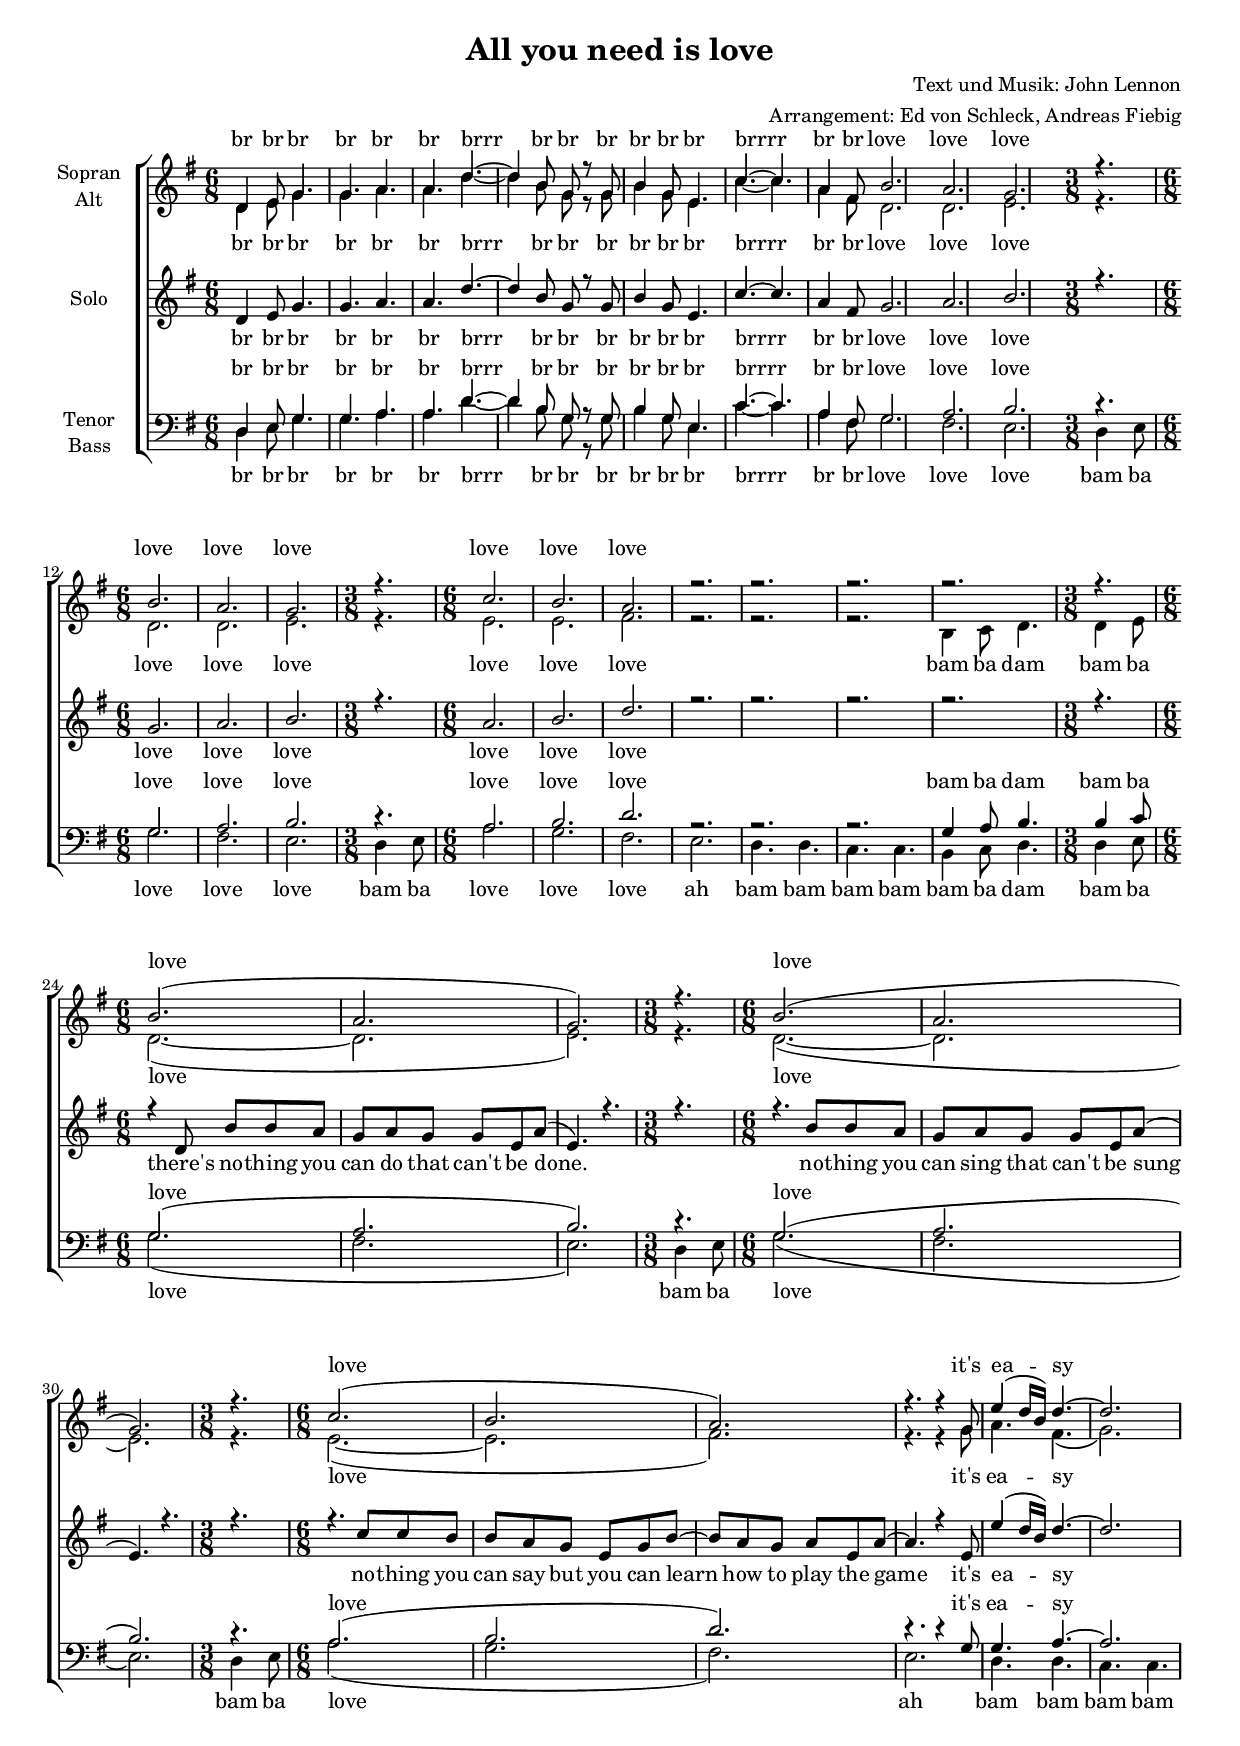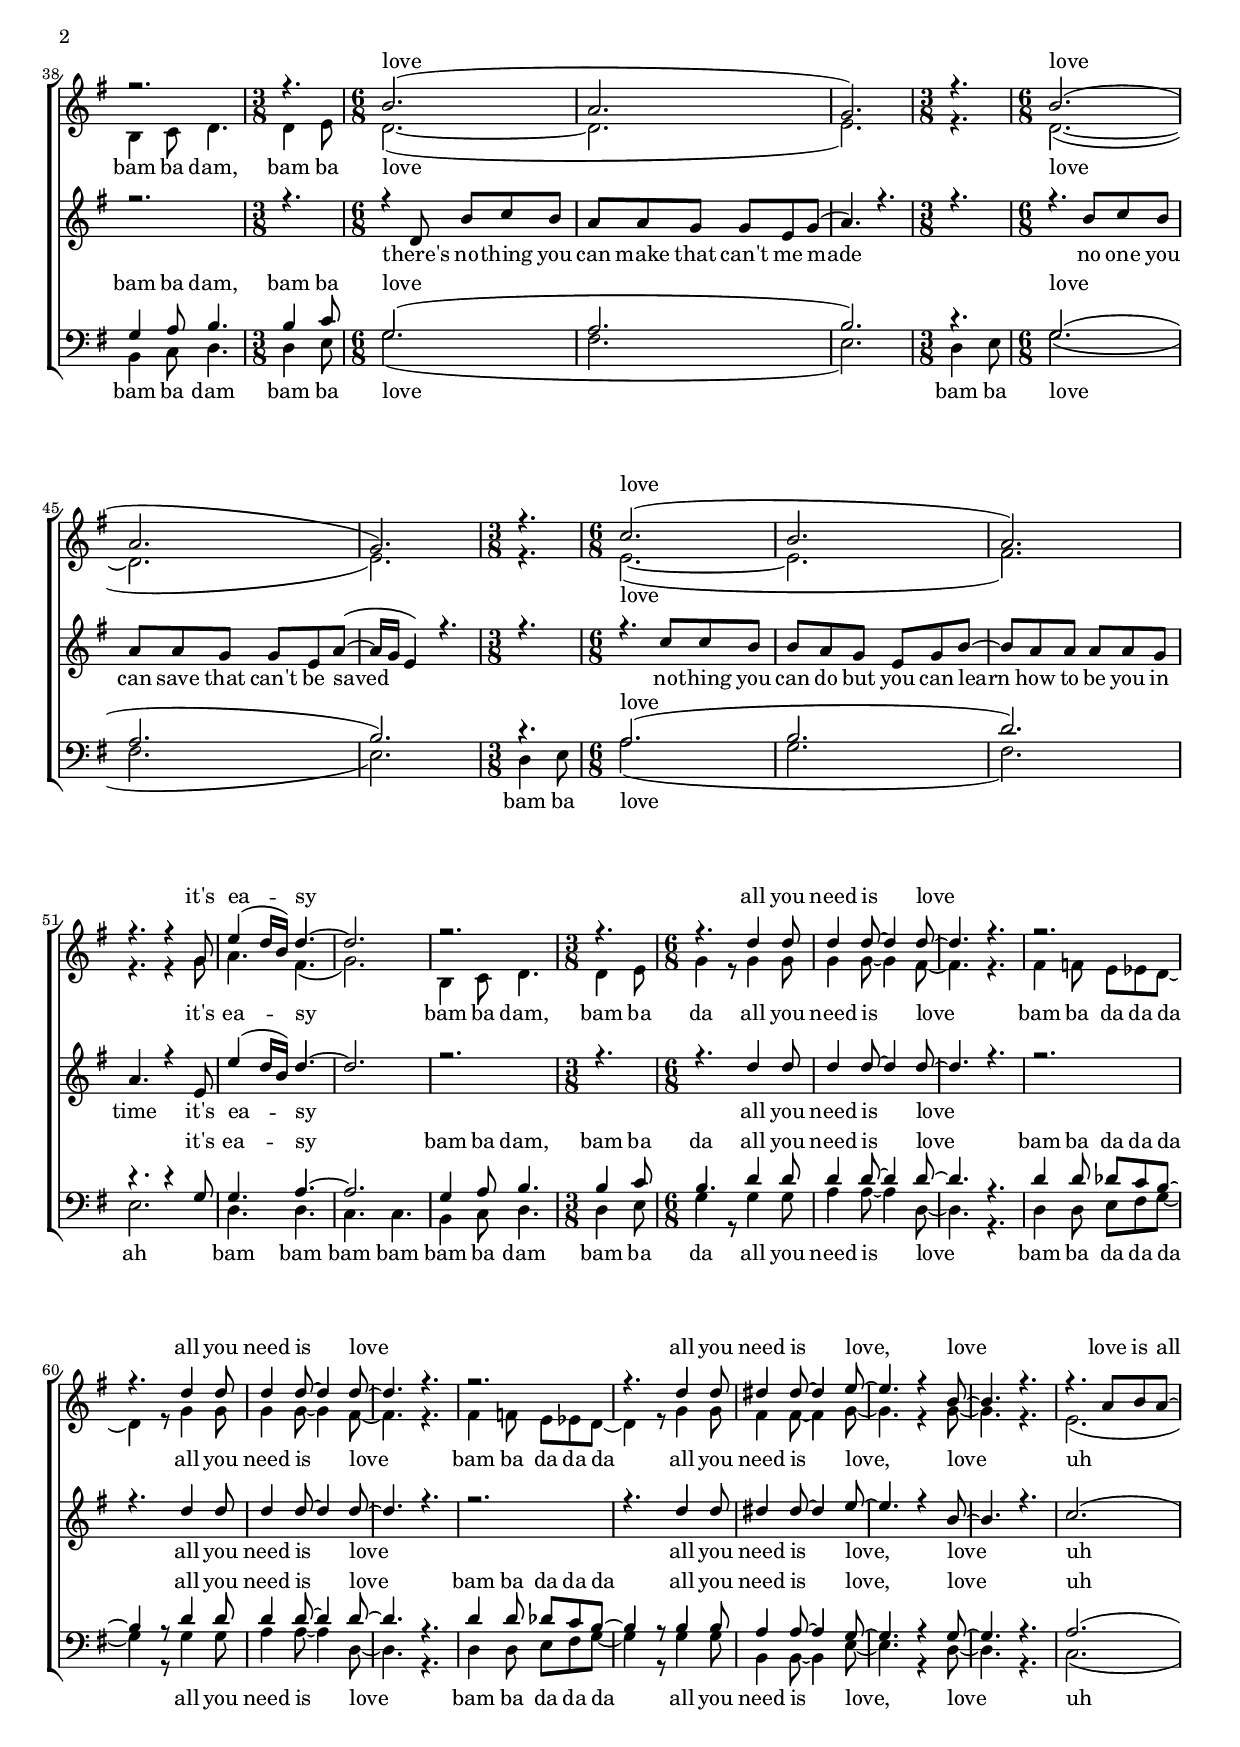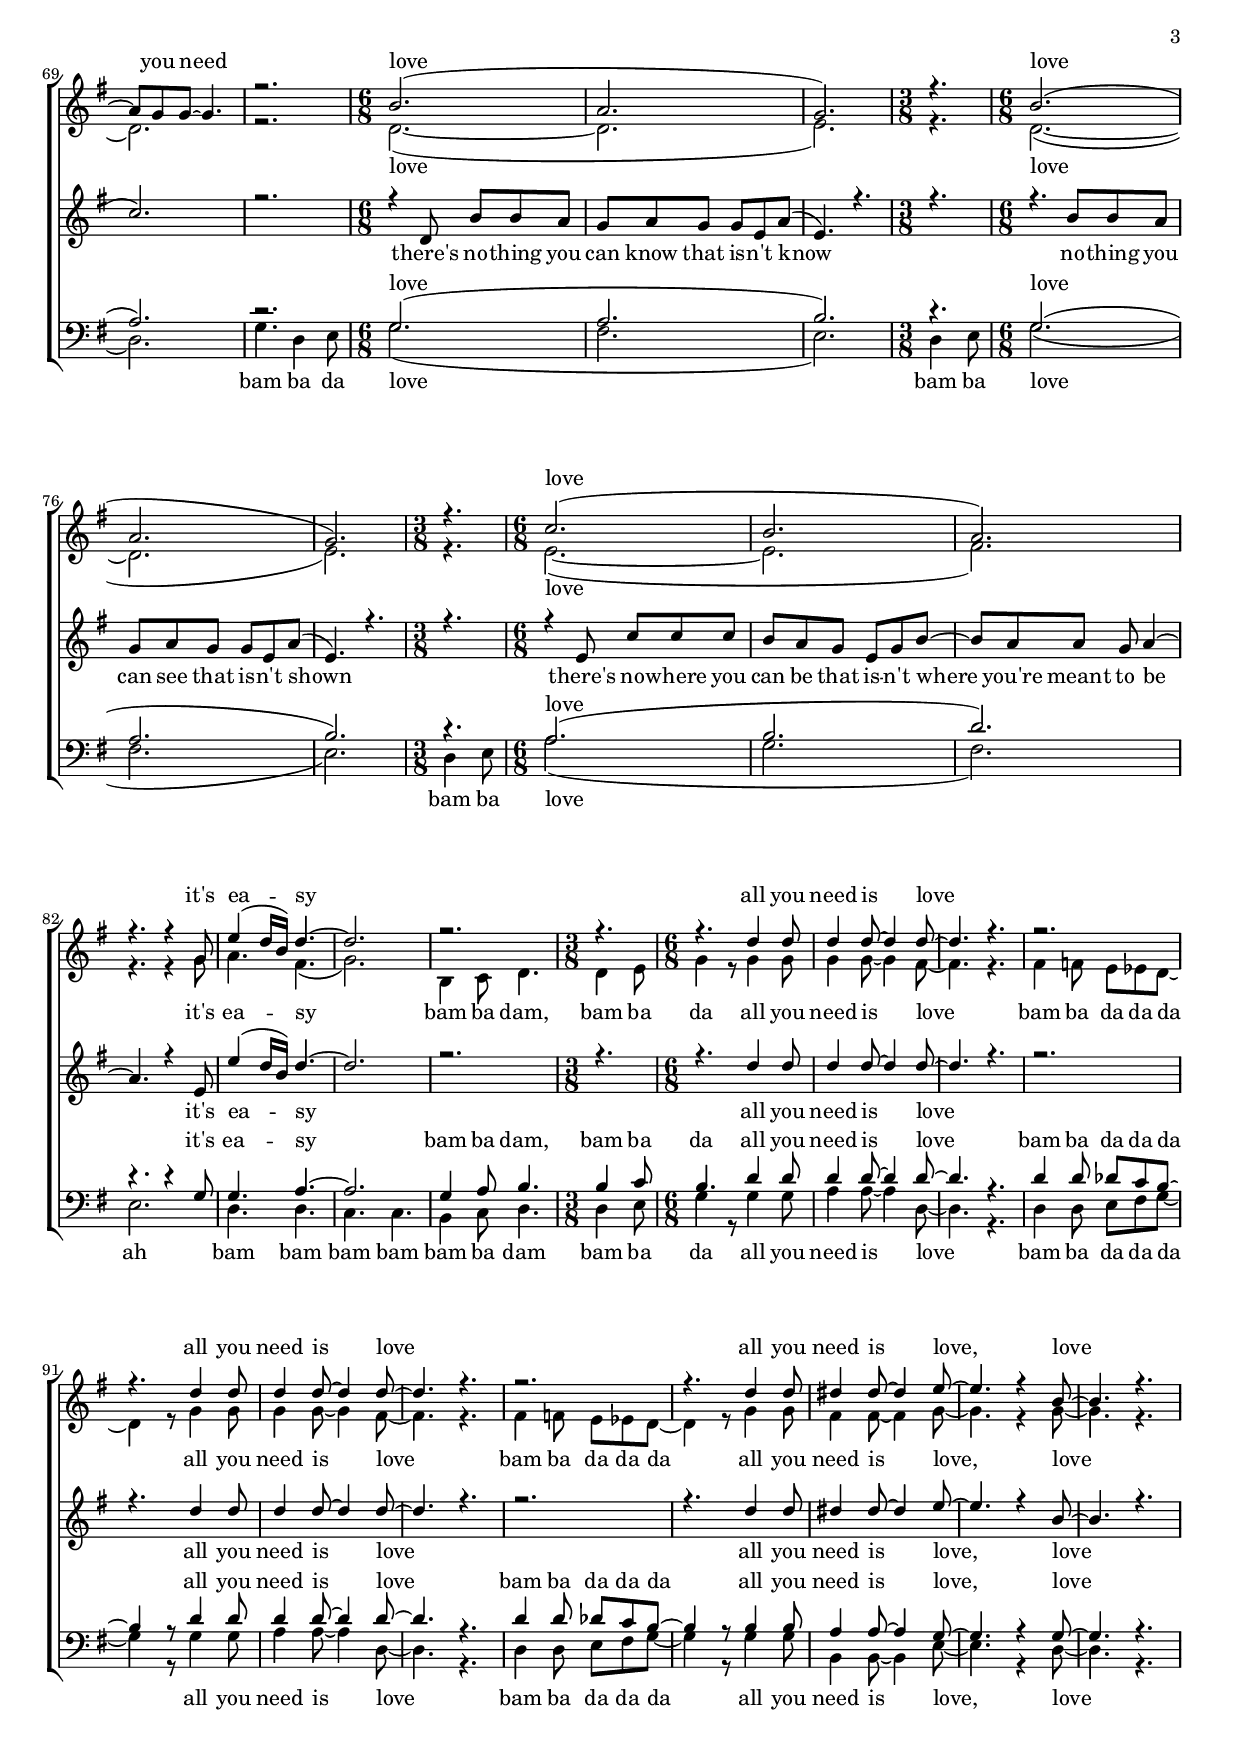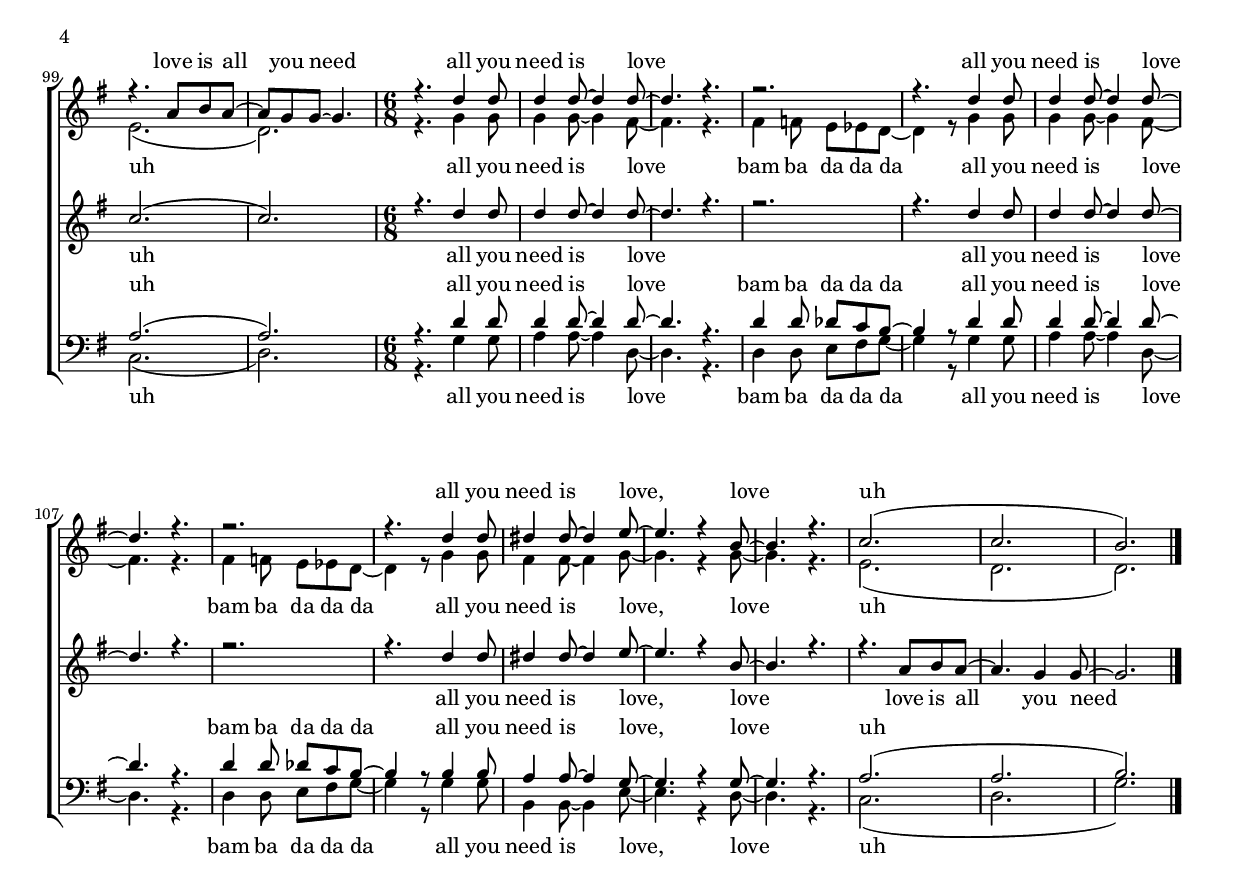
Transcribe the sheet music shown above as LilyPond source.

\version "2.12.02"
\header {
  title = "All you need is love"
  composer = "Text und Musik: John Lennon"
  arranger = "Arrangement: Ed von Schleck, Andreas Fiebig"
}

%Größe der Partitur
#(set-global-staff-size 17)

#(set-default-paper-size "a4")




global = {
  \key g \major
  \time 6/8
}


harmonies = \chordmode {
\germanChords 

}
%%%%%%%%TEXT%%%%%%%%%%%%%%%%%%%%%


IntroSop = \lyricmode {
br br br br br br
brrr br br br br br br 
brrrr br br love love love
love love love
love love love
}

StrSop = \lyricmode {
love love love it's ea -- sy
}

RefSop = \lyricmode{
all you need is love
all you need is love
all you need is love, love
love is all you need
}

RefSolo = \lyricmode{
all you need is love
all you need is love
all you need is love, love
uh
}

sopranText = \lyricmode{
\IntroSop
\StrSop
\StrSop
\RefSop
\StrSop
\RefSop
all you need is love
all you need is love
all you need is love, love
uh
}

Ref = \lyricmode {
all you need is love 
bam ba da da da
all you need is love
bam ba da da da
all you need is love, love
uh
}

IntroAT = \lyricmode {
br br br br br br
brrr br br br br br br 
brrrr br br love love love
love love love love love love
bam ba dam bam ba
}

StrAT = \lyricmode{
love love love it's ea -- sy 
bam ba dam, bam ba 
}

atText = \lyricmode{
\IntroAT
\StrAT
\StrAT
da
\Ref
\StrAT
da
\Ref
\Ref
}

SoloStrophenA = \lyricmode{
there's no -- thing you can do that can't be done.
no -- thing you can sing that can't be sung
no -- thing you can say but you can learn how to play the game
it's ea -- sy
there's no -- thing you can make that can't me made
no one you can save that can't be saved
no -- thing you can do but you can learn how to be you in time
it's ea -- sy
}

SoloStrophenB = \lyricmode{
there's no -- thing you can know that is -- n't know
 no -- thing you can see that is -- n't shown
 there's no -- where you can be that is -- n't where you're meant to be
 it's ea -- sy
}

soloText = \lyricmode{
\IntroSop
\SoloStrophenA
\RefSolo
\SoloStrophenB
\RefSolo
all you need is love
all you need is love
all you need is love, love
love is all you need
}

IntroBass = \lyricmode {
br br br br br br
brrr br br br br br br 
brrrr br br love love love 
bam ba love love love
bam ba  love love love 
ah bam bam bam bam
bam ba dam bam ba
}

StrBass = \lyricmode {
love bam ba
love bam ba 
love ah bam bam bam bam 
bam ba dam bam ba 
}


bassText = \lyricmode{
\IntroBass
\StrBass
\StrBass
da
\Ref
bam ba da
\StrBass
da
\Ref
\Ref
}


%%%%%%%%%%%Musik%%%%%%%%%%
soloMusik =  \relative c' {
\global
d4 e8
g4. g a a
d~d4 b8
g r g b4 g8 
e4. c'~c a4 fis8
g2. a b
\time 3/8 r4.
\time 6/8 g2. a b
\time 3/8 r4.
\time 6/8 a2. b d
r2. r r r
\time 3/8 r4. 
%Strophe
\time 6/8 r4 d,8 b' b a g a g g e a (e4.) r4.
\time 3/8 r4. 
\time 6/8 r4. b'8 b a g a g g e a (e4.) r4.
\time 3/8 r4. 
\time 6/8 r4. c'8 c b b a g e g b~b a g a e a~
a4. r4 e8 e'4 (d16 b) d4.~d2.
r2.
\time 3/8 r4. 
%Strophe
\time 6/8 r4 d,8 b' c b a a g g e g (a4.) r4.
\time 3/8 r4. 
\time 6/8 r4. b8 c b a a g g e a~(a16 g e4) r4.
\time 3/8 r4. 
\time 6/8 r4. c'8 c b b a g e g b~b a a a a g
a4. r4 e8 e'4 (d16 b) d4.~d2.
r2.
\time 3/8 r4. 
%Refrain
\time 6/8 r4. d4 d8 d4 d8~d4 d8~d4. r4. r2.
r4. d4 d8 d4 d8~d4 d8~d4. r r2.
r4. d4 d8 dis4 dis8~dis4 e8~e4. r4 b8~b4. r
c2. (c) r
%Strophe
\time 6/8 r4 d,8 b' b a g a g g e a (e4.) r4.
\time 3/8 r4. 
\time 6/8 r4. b'8 b a g a g g e a (e4.) r4.
\time 3/8 r4. 
\time 6/8 r4 e8 c' c c b a g e g b~b a a  g a4~a4. r4 e8
e'4 (d16 b) d4.~d2.
r2.
\time 3/8 r4. 
%Refrain
\time 6/8 r4. d4 d8 d4 d8~d4 d8~d4. r4. r2.
r4. d4 d8 d4 d8~d4 d8~d4. r r2.
r4. d4 d8 dis4 dis8~dis4 e8~e4. r4 b8~b4. r
c2. (c)
%Refrain
\time 6/8 r4. d4 d8 d4 d8~d4 d8~d4. r4. r2.
r4. d4 d8 d4 d8~d4 d8~d4. r r2.
r4. d4 d8 dis4 dis8~dis4 e8~e4. r4 b8~b4. r
r a8 b a~a4. g4 g8~g2.

}


sopranMusik =  \relative c' {
\global
d4 e8
g4. g a a
d~d4 b8
g r g b4 g8 
e4. c'~c a4 fis8
b2. a g
\time 3/8 r4.
\time 6/8 b2. a g
\time 3/8 r4.
\time 6/8 c2. b a
r2. r r r
\time 3/8 r4.
%Strophe
\time 6/8 b2. (a g)
\time 3/8 r4.
\time 6/8 b2. (a g)
\time 3/8 r4.
\time 6/8 c2. (b a)
r4. r4 g8 e'4 (d16 b) d4.~d2. r
\time 3/8 r4.
%Strophe
\time 6/8 b2. (a g)
\time 3/8 r4.
\time 6/8 b2. (a g)
\time 3/8 r4.
\time 6/8 c2. (b a)
r4. r4 g8 e'4 (d16 b) d4.~d2. r
\time 3/8 r4.
%Refrain
\time 6/8 r4. d4 d8 d4 d8~d4 d8~d4. r4. r2.
r4. d4 d8 d4 d8~d4 d8~d4. r r2.
r4. d4 d8 dis4 dis8~dis4 e8~e4. r4 b8~b4. r
r a8 b a~a g g~g4. r2.
%Strophe
\time 6/8 b2. (a g)
\time 3/8 r4.
\time 6/8 b2. (a g)
\time 3/8 r4.
\time 6/8 c2. (b a)
r4. r4 g8 e'4 (d16 b) d4.~d2. r
\time 3/8 r4.
%Refrain
\time 6/8 r4. d4 d8 d4 d8~d4 d8~d4. r4. r2.
r4. d4 d8 d4 d8~d4 d8~d4. r r2.
r4. d4 d8 dis4 dis8~dis4 e8~e4. r4 b8~b4. r
r a8 b a~a g g~g4.
%Refrain
\time 6/8 r4. d'4 d8 d4 d8~d4 d8~d4. r4. r2.
r4. d4 d8 d4 d8~d4 d8~d4. r r2.
r4. d4 d8 dis4 dis8~dis4 e8~e4. r4 b8~b4. r
c2. (c b)

}
 


altMusik =  \relative c' {
\global
d4 e8
g4. g a a
d~d4 b8
g r g b4 g8 
e4. c'~c a4 fis8
d2. d e
\time 3/8 r4.
\time 6/8 d2. d e
\time 3/8 r4.
\time 6/8 e2. e fis
r2. r r b,4 c8 d4.
\time 3/8 d4 e8
%Strophe
\time 6/8 d2.~ (d e)
\time 3/8 r4.
\time 6/8 d2.~ (d e)
\time 3/8 r4.
\time 6/8 e2.~ (e fis)
r4. r4 g8 a4. fis (g2.) b,4 c8 d4.
\time 3/8 d4 e8
%Strophe
\time 6/8 d2.~ (d e)
\time 3/8 r4.
\time 6/8 d2.~ (d e)
\time 3/8 r4.
\time 6/8 e2.~ (e fis)
r4. r4 g8 a4. fis (g2.) b,4 c8 d4.
\time 3/8 d4 e8
%Refrain
\time 6/8 g4 r8 g4 g8
g4 g8~g4 fis8~fis4. r
fis4 f8 e es d~d4 r8 g4 g8
g4 g8~g4 fis8~fis4. r
fis4 f8 e es d~d4 r8 g4 g8
fis4 fis8~fis4 g8~g4. r4
g8~g4. r4. 
e2. (d) r
%Strophe
\time 6/8 d2.~ (d e)
\time 3/8 r4.
\time 6/8 d2.~ (d e)
\time 3/8 r4.
\time 6/8 e2.~ (e fis)
r4. r4 g8 a4. fis (g2.) b,4 c8 d4.
\time 3/8 d4 e8
%Refrain
\time 6/8 g4 r8 g4 g8
g4 g8~g4 fis8~fis4. r
fis4 f8 e es d~d4 r8 g4 g8
g4 g8~g4 fis8~fis4. r
fis4 f8 e es d~d4 r8 g4 g8
fis4 fis8~fis4 g8~g4. r4
g8~g4. r4. 
e2. (d) 
%Refrain
\time 6/8 r4. g4 g8
g4 g8~g4 fis8~fis4. r
fis4 f8 e es d~d4 r8 g4 g8
g4 g8~g4 fis8~fis4. r
fis4 f8 e es d~d4 r8 g4 g8
fis4 fis8~fis4 g8~g4. r4
g8~g4. r4. 
e2. (d d) 

\bar "|."
}


tenorMusik =  \relative c {
\global 
d4 e8
g4. g a a
d~d4 b8
g r g b4 g8 
e4. c'~c a4 fis8
g2. a b
\time 3/8 r4.
\time 6/8 g2. a b
\time 3/8 r4.
\time 6/8 a2. b d
r2. r r g,4 a8 b4.
\time 3/8 b4 c8
%Strophe
g2. (a b)
\time 3/8 r4.
\time 6/8 g2. (a b)
\time 3/8 r4.
\time 6/8 a2. (b d)
r4. r4 g,8 g4. a~
a2. g4 a8 b4.
\time 3/8 b4 c8
%Strophe
g2. (a b)
\time 3/8 r4.
\time 6/8 g2. (a b)
\time 3/8 r4.
\time 6/8 a2. (b d)
r4. r4 g,8 g4. a~
a2. g4 a8 b4.
\time 3/8 b4 c8
%Refrain
b4. d4 d8 d4 d8~d4 d8~d4. r4.
d4 d8 des c b~b4 r8 d4 d8
d4 d8~d4 d8~d4. r
d4 d8 des c b~b4 r8 b4 b8
a4 a8~a4 g8~g4. r4 g8~g4. r
a2. (a) r
%Strophe
g2. (a b)
\time 3/8 r4.
\time 6/8 g2. (a b)
\time 3/8 r4.
\time 6/8 a2. (b d)
r4. r4 g,8 g4. a~
a2. g4 a8 b4.
\time 3/8 b4 c8
%Refrain
b4. d4 d8 d4 d8~d4 d8~d4. r4.
d4 d8 des c b~b4 r8 d4 d8
d4 d8~d4 d8~d4. r
d4 d8 des c b~b4 r8 b4 b8
a4 a8~a4 g8~g4. r4 g8~g4. r
a2. (a)
%Refrain
r4. d4 d8 d4 d8~d4 d8~d4. r4.
d4 d8 des c b~b4 r8 d4 d8
d4 d8~d4 d8~d4. r
d4 d8 des c b~b4 r8 b4 b8
a4 a8~a4 g8~g4. r4 g8~g4. r
a2. ( a b) 
}


bassMusik = \relative c {
\global
d4 e8
g4. g a a
d~d4 b8
g r g b4 g8 
e4. c'~c a4 fis8
g2. fis e
\time 3/8 d4 e8
\time 6/8 g2. fis e
\time 3/8 d4 e8
\time 6/8 a2. g fis e
d4. d c c  b4 c8 d4.
\time 3/8 d4 e8
%Strophe
\time 6/8 g2. (fis e)
\time 3/8 d4 e8
\time 6/8 g2. (fis e)
\time 3/8 d4 e8
\time 6/8 a2. (g fis) e
d4. d c c b4 c8 d4.
\time 3/8 d4 e8
%Strophe
\time 6/8 g2. (fis e)
\time 3/8 d4 e8
\time 6/8 g2. (fis e)
\time 3/8 d4 e8
\time 6/8 a2. (g fis) e
d4. d c c b4 c8 d4.
\time 3/8 d4 e8
%Refrain
\time 6/8 g4 r8 g4 g8
a4 a8~a4 d,8~d4. r
d4 d8 e fis g~g4 r8 g4 g8
a4 a8~a4 d,8~d4. r
d4 d8 e fis g~g4 r8 g4 g8
b,4 b8~b4 e8~e4. r4 d8~d4. r
c2. (d2.)
%Strophe
g4. d4 e8
\time 6/8 g2. (fis e)
\time 3/8 d4 e8
\time 6/8 g2. (fis e)
\time 3/8 d4 e8
\time 6/8 a2. (g fis) e
d4. d c c b4 c8 d4.
\time 3/8 d4 e8
%Refrain
\time 6/8 g4 r8 g4 g8
a4 a8~a4 d,8~d4. r
d4 d8 e fis g~g4 r8 g4 g8
a4 a8~a4 d,8~d4. r
d4 d8 e fis g~g4 r8 g4 g8
b,4 b8~b4 e8~e4. r4 d8~d4. r
c2. (d2.)
%Refrain
r4.  g4 g8
a4 a8~a4 d,8~d4. r
d4 d8 e fis g~g4 r8 g4 g8
a4 a8~a4 d,8~d4. r
d4 d8 e fis g~g4 r8 g4 g8
b,4 b8~b4 e8~e4. r4 d8~d4. r
c2. (d g)
\bar "|."

}

	

\score {
  \new ChoirStaff <<
    \new Staff = "sa" \with {midiInstrument = #"acoustic grand"
     instrumentName = \markup \center-column { "Sopran" "Alt" }
     }<<
      \new Voice = "soprano" { \voiceOne \sopranMusik }
      \new Voice = "alto" { \voiceTwo \altMusik }
    >>
    \new Lyrics \with {
      alignAboveContext = "sa"
    } \lyricsto "soprano" \sopranText
      \new Lyrics \lyricsto "alto" \atText
      
      \new Staff = "solo" \with {midiInstrument = #"acoustic grand"
     instrumentName = \markup \center-column { "Solo" }
     }<<
     \new Voice = "solo" { \voiceOne \soloMusik }
     >>
     \new Lyrics \lyricsto "solo" \soloText
    
    \new Staff = "tb" \with {
      midiInstrument = #"acoustic grand"
      instrumentName = \markup \center-column { "Tenor" "Bass" }
    } <<
      \clef bass
      \new Voice = "tenor" { \voiceOne \tenorMusik }
      \new Voice = "bass" { \voiceTwo \bassMusik }
    >>
    \new Lyrics \with {
      alignAboveContext = "tb"
    } \lyricsto "tenor" \atText
    \new Lyrics \lyricsto "bass" \bassText
  >>
  \layout {
    \context {
      %\Staff
    %  \override VerticalAxisGroup #'minimum-Y-extent = #'(-1 . 1)
    }
  }
  \midi {
    \context {
      \Score
      tempoWholesPerMinute = #(ly:make-moment 135 4)
    }
  }
}	